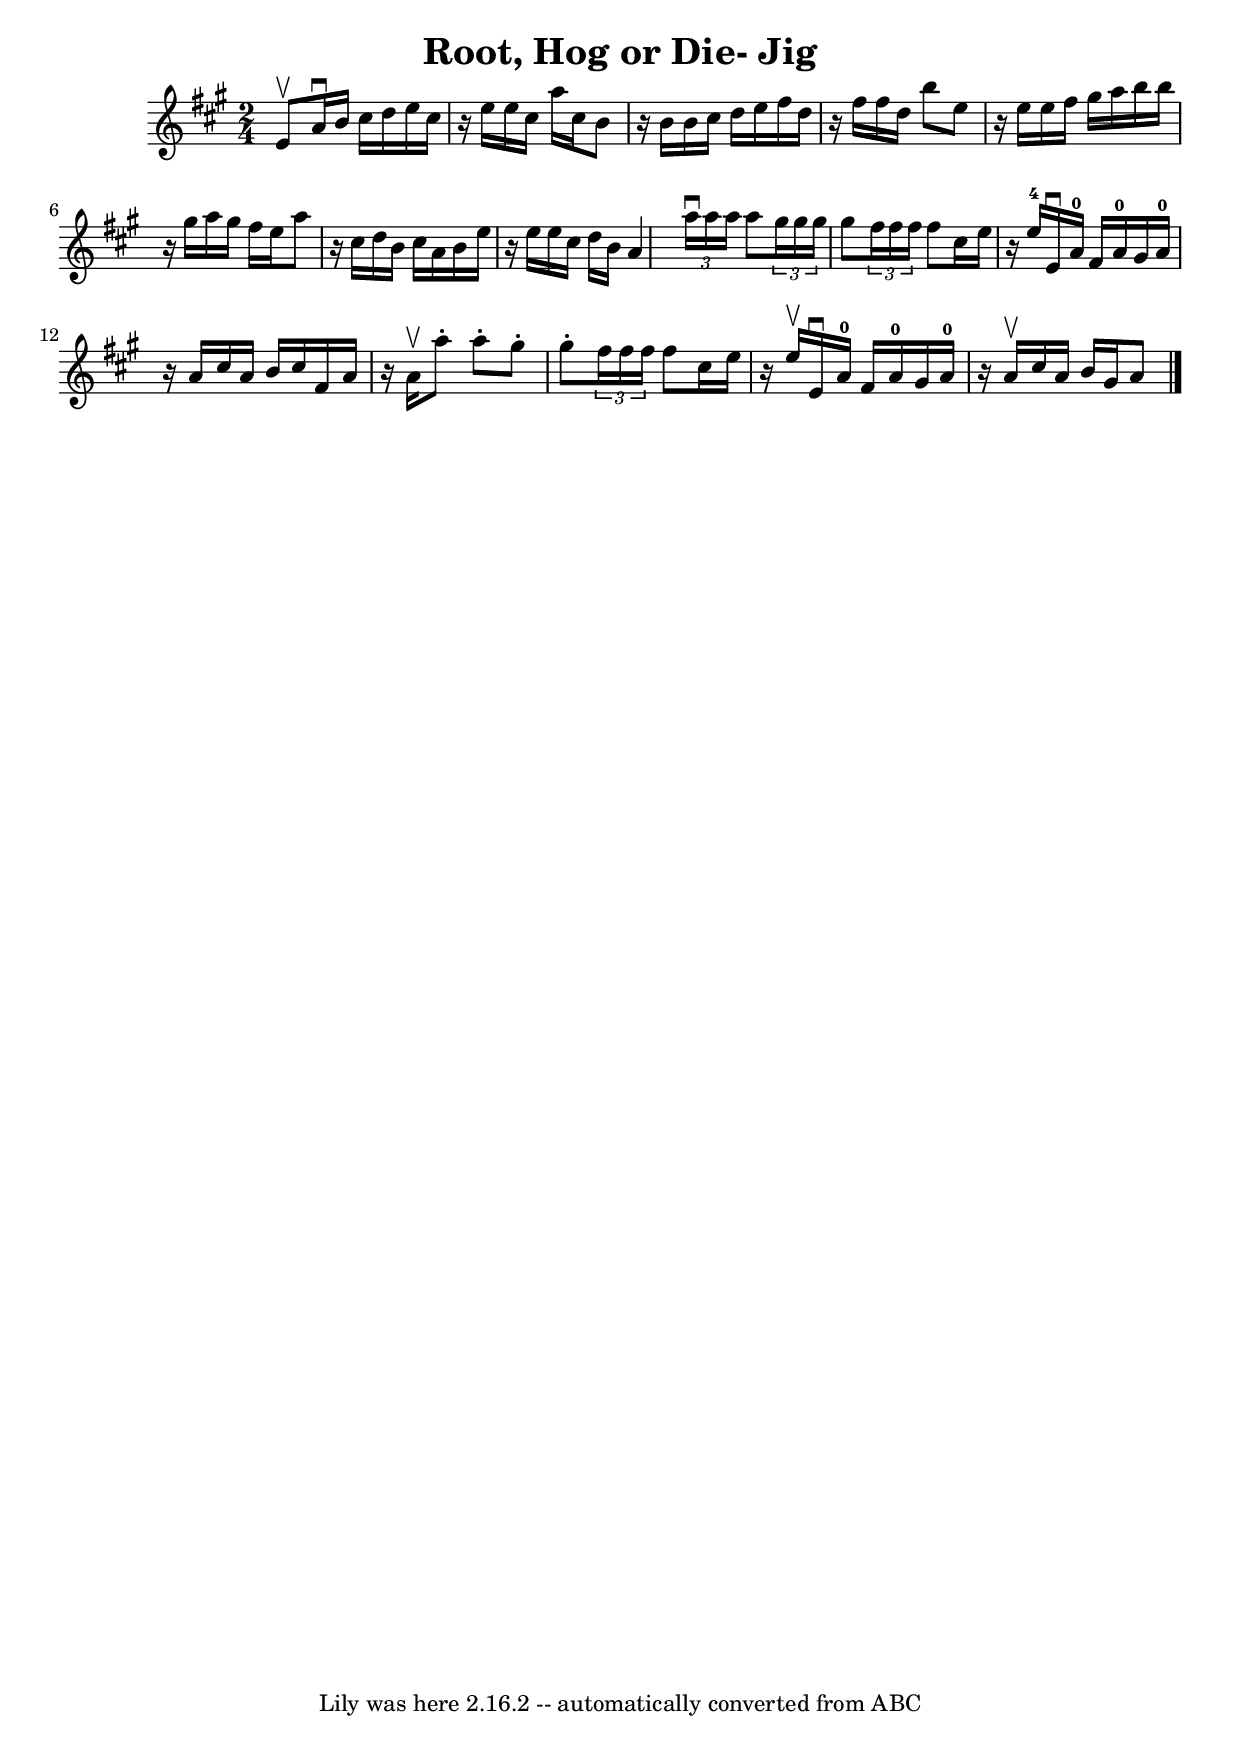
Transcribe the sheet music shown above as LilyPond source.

\version "2.16.2"
\include "Mammoth.ily"
\header {
  %% book = "Ryan's Mammoth Collection"
  crossRefNumber = "1"
  footnotes = "\\\\118 664"
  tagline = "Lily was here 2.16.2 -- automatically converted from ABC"
  title = "Root, Hog or Die- Jig"

}
voicedefault =  {


  \time 2/4 
  \key a \major   e'8^\upbow  |
  a'16^\downbow b'16       cis''16 d''16 e''16 cis''16    r16 e''16     |
  e''16       cis''16 a''16 cis''16 b'8    r16 b'16     |
  b'16 cis''16       d''16 e''16 fis''16 d''16    r16 fis''16     |
  fis''16       d''16 b''8 e''8    r16 e''16     |
  e''16 fis''16 gis''16     a''16 b''16 b''16    r16 gis''16     |
  a''16 gis''16       fis''16 e''16 a''8    r16 cis''16     |
  d''16 b'16 cis''16     a'16 b'16 e''16    r16 e''16     |
  e''16 cis''16 d''16       b'16 a'4    \bar " |."     \times 2/3 { a''16^\downbow a''16 a''16  
				       } 
  a''8    \times 2/3 { gis''16 gis''16 gis''16   		     } gis''8     |
  
  \times 2/3 { fis''16 fis''16 fis''16  
	     } fis''8 cis''16 e''16      r16 e''16-4    |
  e'16^\downbow a'16-0 fis'16 a'16-0 gis'16 a'16-0   r16 a'16    |
  cis''16 a'16 b'16       cis''16 fis'16 a'16    r16 a'16^\upbow    |
  a''8-. a''8-.     gis''8-. gis''8-.    |
  \times 2/3 { fis''16 fis''16    
	       fis''16   	     } fis''8 cis''16 e''16    r16 e''16^\upbow    |
  
  e'16^\downbow a'16-0 fis'16 a'16-0 gis'16 a'16-0   r16    a'16^\upbow    |
  cis''16 a'16 b'16 gis'16 a'8  \bar "|."   

}

\score{
  <<

    \context Staff="default"
    {
      \voicedefault 
      
    }

  >>
  \layout {
    
  }
  \midi {
  }

}
